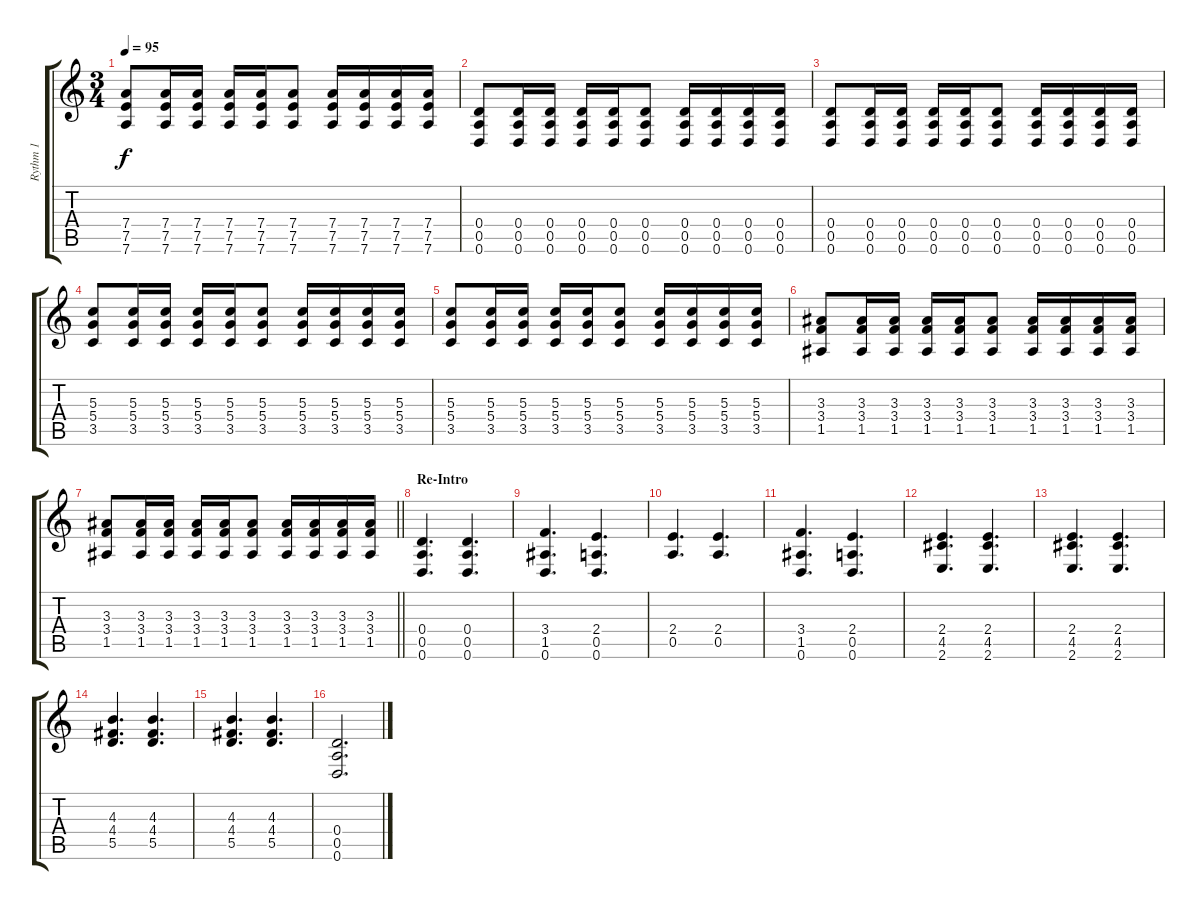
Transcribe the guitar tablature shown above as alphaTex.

\track ("Rythm 1" "Rythm 1") {instrument distortionguitar}
\staff {score tabs}
\tuning (E4 B3 G3 D3 A2 D2) {hide}
\ts (3 4)
\tempo 95
\clef g2
\ks c
(7.4 7.5 7.6).8{dy f} (7.4 7.5 7.6).16 (7.4 7.5 7.6).16 (7.4 7.5 7.6).16 (7.4 7.5 7.6).16 (7.4 7.5 7.6).8 (7.4 7.5 7.6).16 (7.4 7.5 7.6).16 (7.4 7.5 7.6).16 (7.4 7.5 7.6).16 |
(0.4 0.5 0.6).8 (0.4 0.5 0.6).16 (0.4 0.5 0.6).16 (0.4 0.5 0.6).16 (0.4 0.5 0.6).16 (0.4 0.5 0.6).8 (0.4 0.5 0.6).16 (0.4 0.5 0.6).16 (0.4 0.5 0.6).16 (0.4 0.5 0.6).16 |
(0.4 0.5 0.6).8 (0.4 0.5 0.6).16 (0.4 0.5 0.6).16 (0.4 0.5 0.6).16 (0.4 0.5 0.6).16 (0.4 0.5 0.6).8 (0.4 0.5 0.6).16 (0.4 0.5 0.6).16 (0.4 0.5 0.6).16 (0.4 0.5 0.6).16 |
(5.3 5.4 3.5).8 (5.3 5.4 3.5).16 (5.3 5.4 3.5).16 (5.3 5.4 3.5).16 (5.3 5.4 3.5).16 (5.3 5.4 3.5).8 (5.3 5.4 3.5).16 (5.3 5.4 3.5).16 (5.3 5.4 3.5).16 (5.3 5.4 3.5).16 |
(5.3 5.4 3.5).8 (5.3 5.4 3.5).16 (5.3 5.4 3.5).16 (5.3 5.4 3.5).16 (5.3 5.4 3.5).16 (5.3 5.4 3.5).8 (5.3 5.4 3.5).16 (5.3 5.4 3.5).16 (5.3 5.4 3.5).16 (5.3 5.4 3.5).16 |
(3.3 3.4 1.5).8 (3.3 3.4 1.5).16 (3.3 3.4 1.5).16 (3.3 3.4 1.5).16 (3.3 3.4 1.5).16 (3.3 3.4 1.5).8 (3.3 3.4 1.5).16 (3.3 3.4 1.5).16 (3.3 3.4 1.5).16 (3.3 3.4 1.5).16 |
\barLineRight lightlight
(3.3 3.4 1.5).8 (3.3 3.4 1.5).16 (3.3 3.4 1.5).16 (3.3 3.4 1.5).16 (3.3 3.4 1.5).16 (3.3 3.4 1.5).8 (3.3 3.4 1.5).16 (3.3 3.4 1.5).16 (3.3 3.4 1.5).16 (3.3 3.4 1.5).16 |
\section ("" "Re-Intro")
(0.4 0.5 0.6).4{d volume 13} (0.4 0.5 0.6).4{d} |
(3.4 1.5 0.6).4{d} (2.4 0.5 0.6).4{d} |
(2.4 0.5).4{d} (2.4 0.5).4{d} |
(3.4 1.5 0.6).4{d} (2.4 0.5 0.6).4{d} |
(2.4 4.5 2.6).4{d} (2.4 4.5 2.6).4{d} |
(2.4 4.5 2.6).4{d} (2.4 4.5 2.6).4{d} |
(4.3 4.4 5.5).4{d} (4.3 4.4 5.5).4{d} |
(4.3 4.4 5.5).4{d} (4.3 4.4 5.5).4{d} |
(0.4 0.5 0.6).2{d}
